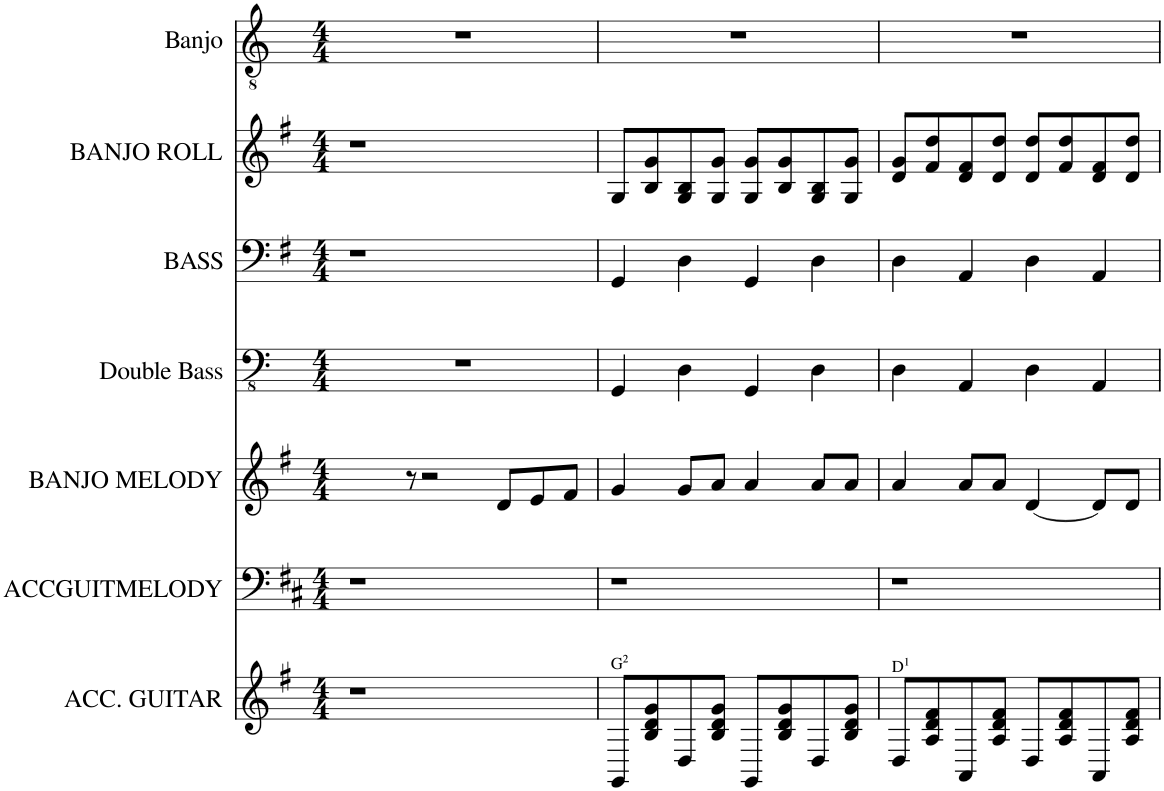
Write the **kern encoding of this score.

**kern	**kern	**kern	**kern	**kern	**kern	**kern
*part7	*part6	*part5	*part4	*part3	*part2	*part1
*staff7	*staff6	*staff5	*staff4	*staff3	*staff2	*staff1
*I"ACC. GUITAR	*I"ACCGUITMELODY	*I"BANJO MELODY	*I"Double Bass	*I"BASS	*I"BANJO ROLL	*I"Banjo
*I'Ac Gtr	*	*I'Bjo	*	*	*I'Bjo	*I'Bj.
*clefG2	*clefF4	*clefG2	*clefFv4	*clefF4	*clefG2	*clefGv2
*	*	*Trd7c12	*Trd7c12	*	*Trd7c12	*Trd7c12
*k[f#]	*k[f#c#]	*k[f#]	*k[]	*k[f#]	*k[f#]	*k[]
*M4/4	*M4/4	*M4/4	*M4/4	*M4/4	*M4/4	*M4/4
=1	=1	=1	=1	=1	=1	=1
1r	1r	8r	1r	1r	1r	1r
.	.	2r	.	.	.	.
.	.	8d/L	.	.	.	.
.	.	8e/	.	.	.	.
.	.	8f#/J	.	.	.	.
=2	=2	=2	=2	=2	=2	=2
!LO:TX:a:t=G²	!	!	!	!	!	!
8GG/L	1r	4g/	4GGG/	4GG/	8G/L	1r
8B/ 8d/ 8g/	.	.	.	.	8B/ 8g/	.
8D/	.	8g/L	4DD\	4D\	8G/ 8B/	.
8B/ 8d/ 8g/J	.	8a/J	.	.	8G/ 8g/J	.
8GG/L	.	4a/	4GGG/	4GG/	8G/ 8g/L	.
8B/ 8d/ 8g/	.	.	.	.	8B/ 8g/	.
8D/	.	8a/L	4DD\	4D\	8G/ 8B/	.
8B/ 8d/ 8g/J	.	8a/J	.	.	8G/ 8g/J	.
=3	=3	=3	=3	=3	=3	=3
!LO:TX:a:t=D¹	!	!	!	!	!	!
8D/L	1r	4a/	4DD\	4D\	8d/ 8g/L	1r
8A/ 8d/ 8f#/	.	.	.	.	8f#/ 8dd/	.
8AA/	.	8a/L	4AAA/	4AA/	8d/ 8f#/	.
8A/ 8d/ 8f#/J	.	8a/J	.	.	8d/ 8dd/J	.
8D/L	.	[4d/	4DD\	4D\	8d/ 8dd/L	.
8A/ 8d/ 8f#/	.	.	.	.	8f#/ 8dd/	.
8AA/	.	8d/L]	4AAA/	4AA/	8d/ 8f#/	.
8A/ 8d/ 8f#/J	.	8d/J	.	.	8d/ 8dd/J	.
=	=	=	=	=	=	=
*-	*-	*-	*-	*-	*-	*-
